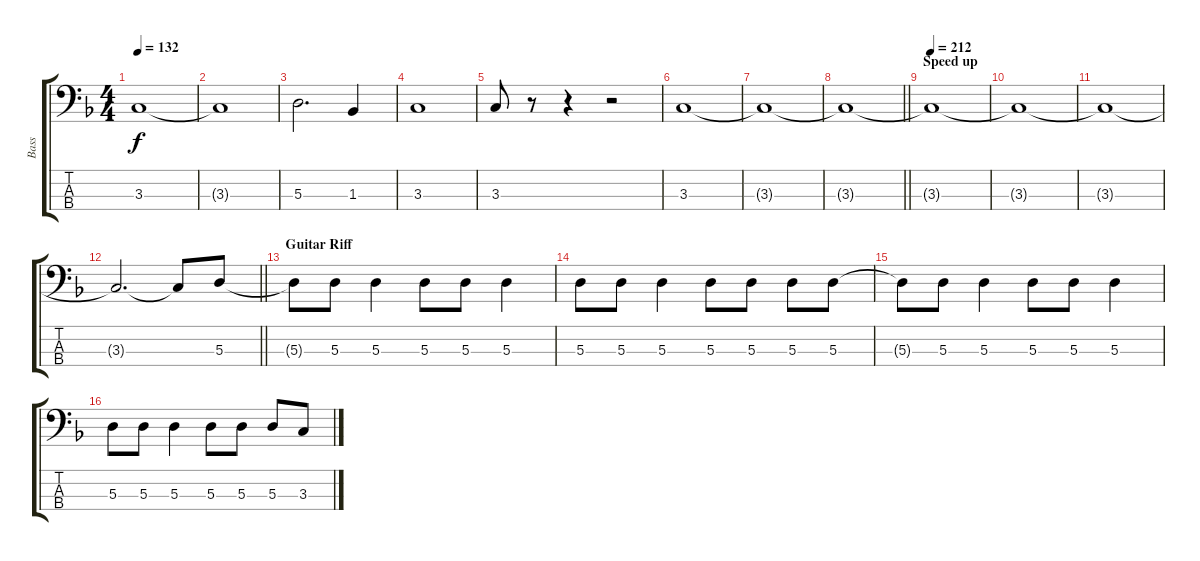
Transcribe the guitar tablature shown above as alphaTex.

\track ("Bass" "Bass") {instrument electricbassfinger}
\staff {score tabs}
\tuning (G2 D2 A1 E1) {hide}
\ts (4 4)
\tempo 132
\clef f4
\ks dminor
3.3.1{dy f} |
3.3{t}.1 |
5.3.2{d} 1.3.4 |
3.3.1 |
3.3.8 r.8 r.4 r.2 |
3.3.1 |
3.3{t}.1 |
\barLineRight lightlight
3.3{t}.1 |
\section ("" "Speed up")
\tempo 212
3.3{t}.1 |
3.3{t}.1 |
3.3{t}.1 |
\barLineRight lightlight
3.3{t}.2{d} 3.3{t}.8 5.3.8 |
\section ("" "Guitar Riff")
5.3{t}.8 5.3.8 5.3.4 5.3.8 5.3.8 5.3.4 |
5.3.8 5.3.8 5.3.4 5.3.8 5.3.8 5.3.8 5.3.8 |
5.3{t}.8 5.3.8 5.3.4 5.3.8 5.3.8 5.3.4 |
5.3.8 5.3.8 5.3.4 5.3.8 5.3.8 5.3.8 3.3.8
